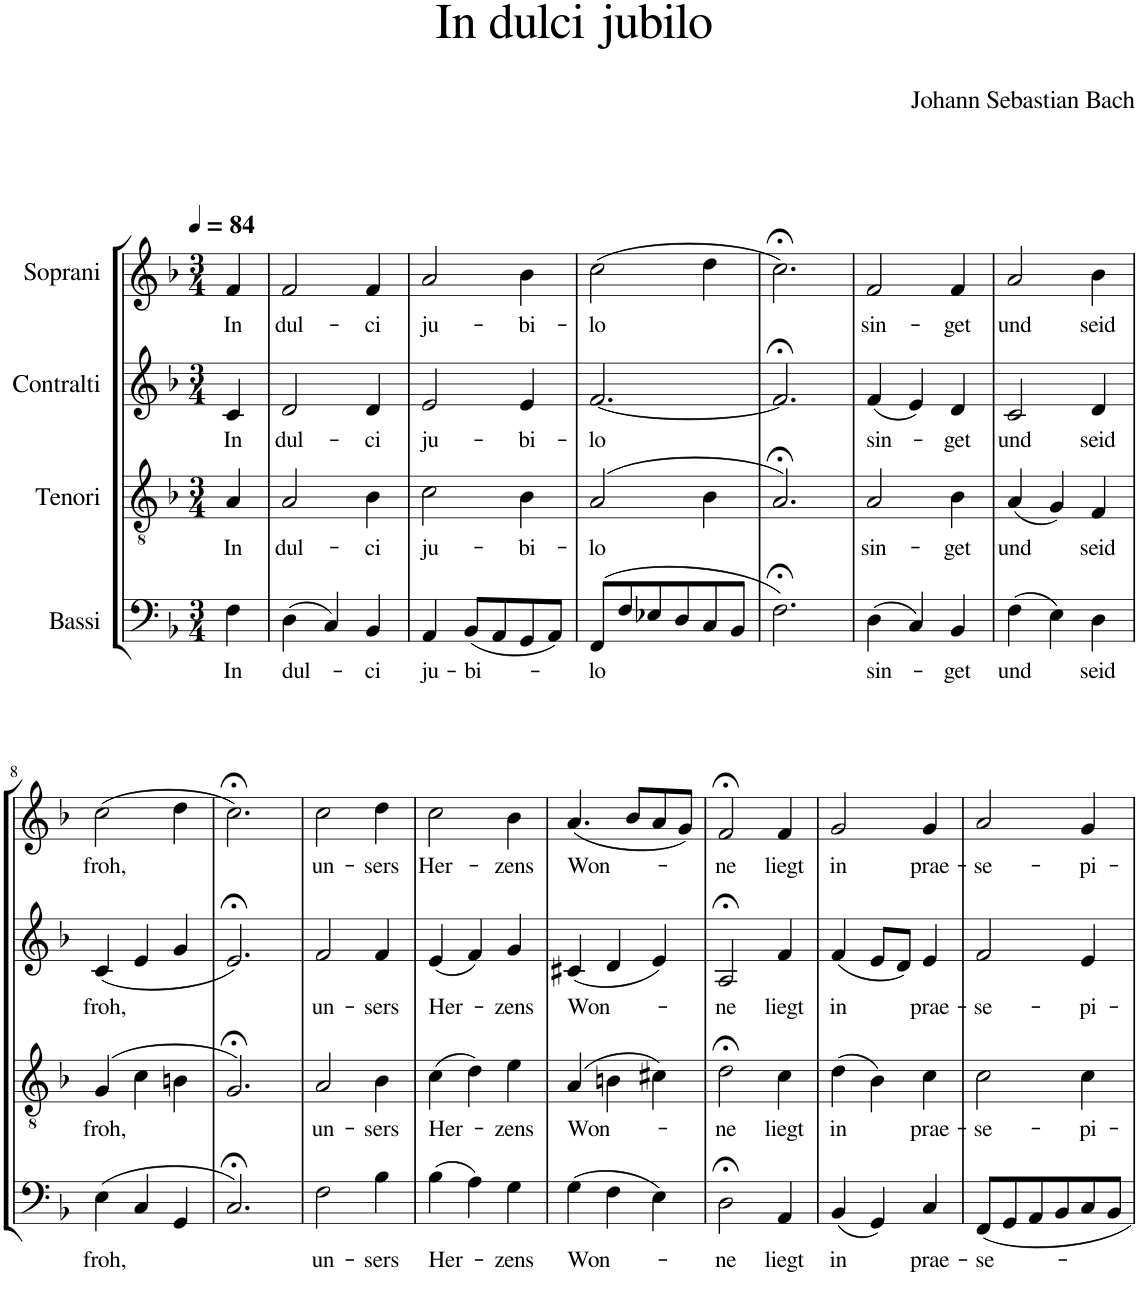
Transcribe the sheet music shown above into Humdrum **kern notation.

**kern	**text	**kern	**text	**kern	**text	**kern	**text
*part4	*part4	*part3	*part3	*part2	*part2	*part1	*part1
*staff4	*staff4	*staff3	*staff3	*staff2	*staff2	*staff1	*staff1
*I"Bassi	*	*I"Tenori	*	*I"Contralti	*	*I"Soprani	*
*clefF4	*	*clefGv2	*	*clefG2	*	*clefG2	*
*	*	*	*	*	*	*Trd1c2	*
*k[b-]	*	*k[b-]	*	*k[b-]	*	*k[b-]	*
*F:	*	*F:	*	*F:	*	*F:	*
*M3/4	*	*M3/4	*	*M3/4	*	*M3/4	*
*MM84	*	*MM84	*	*MM84	*	*MM84	*
=1	=1	=1	=1	=1	=1	=1	=1
!	!LO:LY:b	!	!LO:LY:b	!	!LO:LY:b	!	!LO:LY:b
4F\	In	4A/	In	4c/	In	4f/	In
=2	=2	=2	=2	=2	=2	=2	=2
!	!LO:LY:b	!	!LO:LY:b	!	!LO:LY:b	!	!LO:LY:b
(4D\	dul-	2A/	dul-	2d/	dul-	2f/	dul-
4C/)	.	.	.	.	.	.	.
!	!LO:LY:b	!	!LO:LY:b	!	!LO:LY:b	!	!LO:LY:b
4BB-/	-ci	4B-\	-ci	4d/	-ci	4f/	-ci
=3	=3	=3	=3	=3	=3	=3	=3
!	!LO:LY:b	!	!LO:LY:b	!	!LO:LY:b	!	!LO:LY:b
4AA/	ju-	2c\	ju-	2e/	ju-	2a/	ju-
!	!LO:LY:b	!	!	!	!	!	!
(8BB-/L	-bi-	.	.	.	.	.	.
8AA/	.	.	.	.	.	.	.
!	!	!	!LO:LY:b	!	!LO:LY:b	!	!LO:LY:b
8GG/	.	4B-\	-bi-	4e/	-bi-	4b-\	-bi-
8AA/J)	.	.	.	.	.	.	.
=4	=4	=4	=4	=4	=4	=4	=4
!	!LO:LY:b	!	!LO:LY:b	!	!LO:LY:b	!	!LO:LY:b
(8FF/L	-lo	(2A/	-lo	[2.f/	-lo	(2cc\	-lo
8F/	.	.	.	.	.	.	.
8E-X/	.	.	.	.	.	.	.
8D/	.	.	.	.	.	.	.
8C/	.	4B-\	.	.	.	4dd\	.
8BB-/J	.	.	.	.	.	.	.
=5	=5	=5	=5	=5	=5	=5	=5
2.F;<\)	.	2.A;</)	.	2.f;</]	.	2.cc;<\)	.
=6	=6	=6	=6	=6	=6	=6	=6
!	!LO:LY:b	!	!LO:LY:b	!	!LO:LY:b	!	!LO:LY:b
(4D\	sin-	2A/	sin-	(4f/	sin-	2f/	sin-
4C/)	.	.	.	4e/)	.	.	.
!	!LO:LY:b	!	!LO:LY:b	!	!LO:LY:b	!	!LO:LY:b
4BB-/	-get	4B-\	-get	4d/	-get	4f/	-get
=7	=7	=7	=7	=7	=7	=7	=7
!	!LO:LY:b	!	!LO:LY:b	!	!LO:LY:b	!	!LO:LY:b
(4F\	und	(4A/	und	2c/	und	2a/	und
4E\)	.	4G/)	.	.	.	.	.
!	!LO:LY:b	!	!LO:LY:b	!	!LO:LY:b	!	!LO:LY:b
4D\	seid	4F/	seid	4d/	seid	4b-\	seid
!!LO:LB:g=z
=8	=8	=8	=8	=8	=8	=8	=8
!	!LO:LY:b	!	!LO:LY:b	!	!LO:LY:b	!	!LO:LY:b
(4E\	froh,	(4G/	froh,	(4c/	froh,	(2cc\	froh,
4C/	.	4c\	.	4e/	.	.	.
4GG/	.	4Bn\	.	4g/	.	4dd\	.
=9	=9	=9	=9	=9	=9	=9	=9
2.C;</)	.	2.G;</)	.	2.e;</)	.	2.cc;<\)	.
=10	=10	=10	=10	=10	=10	=10	=10
!	!LO:LY:b	!	!LO:LY:b	!	!LO:LY:b	!	!LO:LY:b
2F\	un-	2A/	un-	2f/	un-	2cc\	un-
!	!LO:LY:b	!	!LO:LY:b	!	!LO:LY:b	!	!LO:LY:b
4B-\	-sers	4B-\	-sers	4f/	-sers	4dd\	-sers
=11	=11	=11	=11	=11	=11	=11	=11
!	!LO:LY:b	!	!LO:LY:b	!	!LO:LY:b	!	!LO:LY:b
(4B-\	Her-	(4c\	Her-	(4e/	Her-	2cc\	Her-
4A\)	.	4d\)	.	4f/)	.	.	.
!	!LO:LY:b	!	!LO:LY:b	!	!LO:LY:b	!	!LO:LY:b
4G\	-zens	4e\	-zens	4g/	-zens	4b-\	-zens
=12	=12	=12	=12	=12	=12	=12	=12
!	!LO:LY:b	!	!LO:LY:b	!	!LO:LY:b	!	!LO:LY:b
(4G\	Won-	(4A/	Won-	(4c#X/	Won-	(4.a/	Won-
4F\	.	4Bn\	.	4d/	.	.	.
.	.	.	.	.	.	8b-/L	.
4E\)	.	4c#X\)	.	4e/)	.	8a/	.
.	.	.	.	.	.	8g/J)	.
=13	=13	=13	=13	=13	=13	=13	=13
!	!LO:LY:b	!	!LO:LY:b	!	!LO:LY:b	!	!LO:LY:b
2D;<\	-ne	2d;<\	-ne	2A;</	-ne	2f;</	-ne
!	!LO:LY:b	!	!LO:LY:b	!	!LO:LY:b	!	!LO:LY:b
4AA/	liegt	4c\	liegt	4f/	liegt	4f/	liegt
=14	=14	=14	=14	=14	=14	=14	=14
!	!LO:LY:b	!	!LO:LY:b	!	!LO:LY:b	!	!LO:LY:b
(4BB-/	in	(4d\	in	(4f/	in	2g/	in
4GG/)	.	4B-\)	.	8e/L	.	.	.
.	.	.	.	8d/J)	.	.	.
!	!LO:LY:b	!	!LO:LY:b	!	!LO:LY:b	!	!LO:LY:b
4C/	prae-	4c\	prae-	4e/	prae-	4g/	prae-
=15	=15	=15	=15	=15	=15	=15	=15
!	!LO:LY:b	!	!LO:LY:b	!	!LO:LY:b	!	!LO:LY:b
8FF/L	-se-	2c\	-se-	2f/	-se-	2a/	-se-
8GG/	.	.	.	.	.	.	.
8AA/	.	.	.	.	.	.	.
8BB-/	.	.	.	.	.	.	.
!	!	!	!LO:LY:b	!	!LO:LY:b	!	!LO:LY:b
8C/	.	4c\	-pi-	4e/	-pi-	4g/	-pi-
8BB-/J	.	.	.	.	.	.	.
=	=	=	=	=	=	=	=
*-	*-	*-	*-	*-	*-	*-	*-
